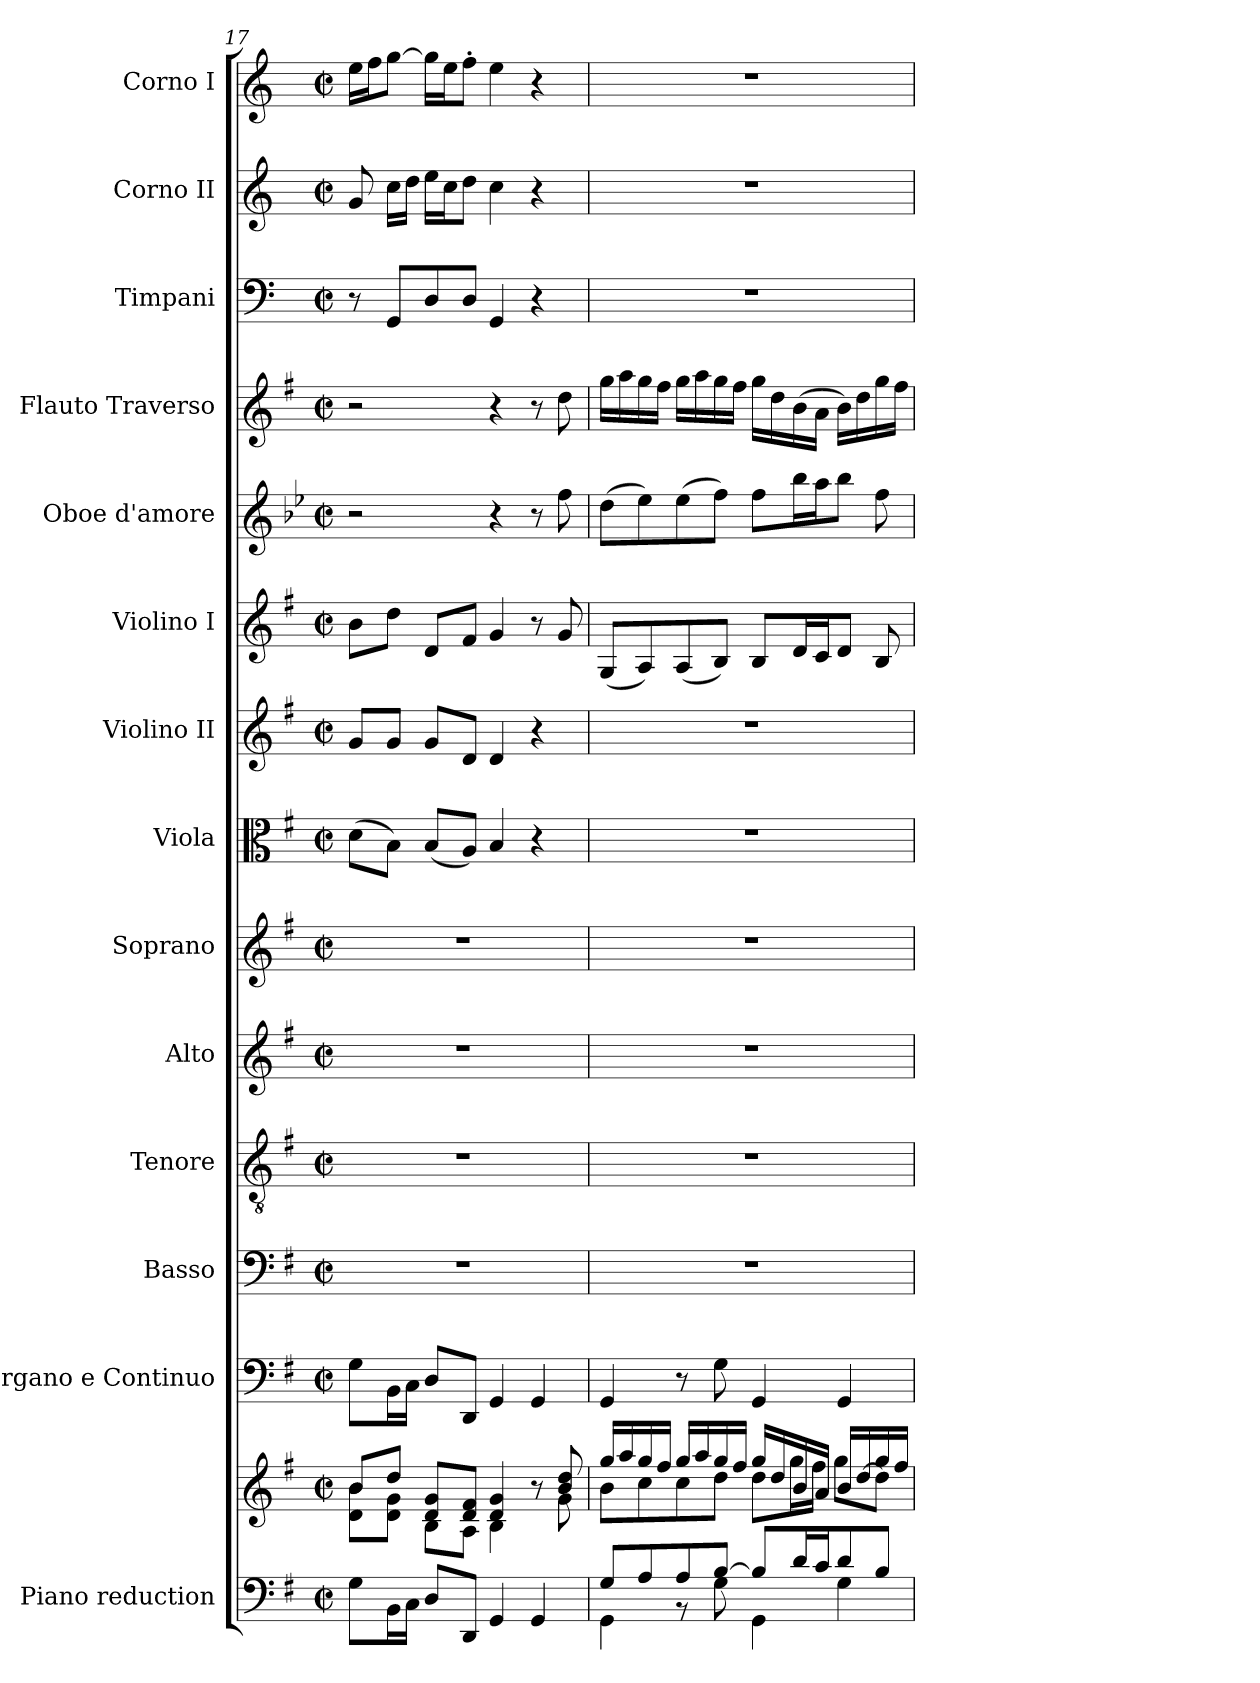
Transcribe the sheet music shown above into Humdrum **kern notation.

**kern	**kern	**kern	**kern	**kern	**kern	**kern	**kern	**kern	**kern	**kern	**kern	**kern	**kern	**kern
*part14	*part14	*part13	*part12	*part11	*part10	*part9	*part8	*part7	*part6	*part5	*part4	*part3	*part2	*part1
*staff15	*staff14	*staff13	*staff12	*staff11	*staff10	*staff9	*staff8	*staff7	*staff6	*staff5	*staff4	*staff3	*staff2	*staff1
*I"Piano reduction	*	*I"Organo e Continuo	*I"Basso	*I"Tenore	*I"Alto	*I"Soprano	*I"Viola	*I"Violino II	*I"Violino I	*I"Oboe d'amore	*I"Flauto Traverso	*I"Timpani	*I"Corno II	*I"Corno I
*I'Pno	*	*	*	*	*	*	*	*	*	*I'Ob	*I'Fl	*I'Timp	*	*
*clefF4	*clefG2	*clefF4	*clefF4	*clefGv2	*clefG2	*clefG2	*clefC3	*clefG2	*clefG2	*clefG2	*clefG2	*clefF4	*clefG2	*clefG2
*	*	*	*	*	*	*	*	*	*	*ITrd2c3	*	*	*ITrd3c5	*ITrd3c5
*k[f#]	*k[f#]	*k[f#]	*k[f#]	*k[f#]	*k[f#]	*k[f#]	*k[f#]	*k[f#]	*k[f#]	*k[f#]	*k[f#]	*k[]	*k[f#]	*k[f#]
*M2/2	*M2/2	*M2/2	*M2/2	*M2/2	*M2/2	*M2/2	*M2/2	*M2/2	*M2/2	*M2/2	*M2/2	*M2/2	*M2/2	*M2/2
*met(c|)	*met(c|)	*met(c|)	*met(c|)	*met(c|)	*met(c|)	*met(c|)	*met(c|)	*met(c|)	*met(c|)	*met(c|)	*met(c|)	*met(c|)	*met(c|)	*met(c|)
=17	=17	=17	=17	=17	=17	=17	=17	=17	=17	=17	=17	=17	=17	=17
*	*^	*	*	*	*	*	*	*	*	*	*	*	*	*
8G\L	8b/L	8d\ 8b\L	8G\L	1r	1r	1r	1r	(>8d\L	8g/L	8b\L	2r	2r	8r	8d/	16b\LL
.	.	.	.	.	.	.	.	.	.	.	.	.	.	.	16cc\J
16BB\L	8dd/J	8d\ 8g\J	16BB\L	.	.	.	.	8B\J)	8g/J	8dd\J	.	.	8GG/L	16g\LL	[8dd\J
16C\JJ	.	.	16C\JJ	.	.	.	.	.	.	.	.	.	.	16a\JJ	.
8D/L	8d/ 8g/L	8B\L	8D/L	.	.	.	.	(<8B/L	8g/L	8d/L	.	.	8D/	16b\LL	16dd\LL]
.	.	.	.	.	.	.	.	.	.	.	.	.	.	16g\J	16b\J
8DD/J	8d/ 8f#/J	8A\J	8DD/J	.	.	.	.	8A/J)	8d/J	8f#/J	.	.	8D/J	8a\J	8cc'\J
4GG/	4d/ 4g/	4B\	4GG/	.	.	.	.	4B/	4d/	4g/	4r	4r	4GG/	4g\	4b\
4GG/	8r	8ryy	4GG/	.	.	.	.	4r	4r	8r	8r	8r	4r	4r	4r
.	8b/ 8dd/	8g\	.	.	.	.	.	.	.	8g/	8dd\	8dd\	.	.	.
!!LO:PB:g=z
=18	=18	=18	=18	=18	=18	=18	=18	=18	=18	=18	=18	=18	=18	=18	=18
*^	*	*	*	*	*	*	*	*	*	*	*	*	*	*	*
8G/L	4GG\	16gg/LL	8b\L	4GG/	1r	1r	1r	1r	1r	1r	(<8G/L	(>8b\L	16gg\LL	1r	1r	1r
.	.	16aa/	.	.	.	.	.	.	.	.	.	.	16aa\	.	.	.
8A/	.	16gg/	8cc\	.	.	.	.	.	.	.	8A/)	8cc\)	16gg\	.	.	.
.	.	16ff#/JJ	.	.	.	.	.	.	.	.	.	.	16ff#\JJ	.	.	.
8A/	8r	16gg/LL	8cc\	8r	.	.	.	.	.	.	(<8A/	(>8cc\	16gg\LL	.	.	.
.	.	16aa/	.	.	.	.	.	.	.	.	.	.	16aa\	.	.	.
[8B/J	8G\	16gg/	8dd\J	8G\	.	.	.	.	.	.	8B/J)	8dd\J)	16gg\	.	.	.
.	.	16ff#/JJ	.	.	.	.	.	.	.	.	.	.	16ff#\JJ	.	.	.
8B/L]	4GG\	16gg/LL	8dd\L	4GG/	.	.	.	.	.	.	8B/L	8dd\L	16gg\LL	.	.	.
.	.	16dd/	.	.	.	.	.	.	.	.	.	.	16dd\	.	.	.
16d/L	.	16b/	16gg\L	.	.	.	.	.	.	.	16d/L	16gg\L	(>16b\	.	.	.
16c/J	.	16a/JJ	16ff#\JJ	.	.	.	.	.	.	.	16c/J	16ff#\J	16a\JJ	.	.	.
8d/	4G\	16b/LL	8gg\L	4GG/	.	.	.	.	.	.	8d/J	8gg\J	16b\LL)	.	.	.
.	.	[16dd/	.	.	.	.	.	.	.	.	.	.	16dd\	.	.	.
8B/J	.	16gg/	8dd\J]	.	.	.	.	.	.	.	8B/	8dd\	16gg\	.	.	.
.	.	16ff#/JJ	.	.	.	.	.	.	.	.	.	.	16ff#\JJ	.	.	.
*v	*v	*	*	*	*	*	*	*	*	*	*	*	*	*	*	*
*	*v	*v	*	*	*	*	*	*	*	*	*	*	*	*	*
=	=	=	=	=	=	=	=	=	=	=	=	=	=	=
*-	*-	*-	*-	*-	*-	*-	*-	*-	*-	*-	*-	*-	*-	*-
